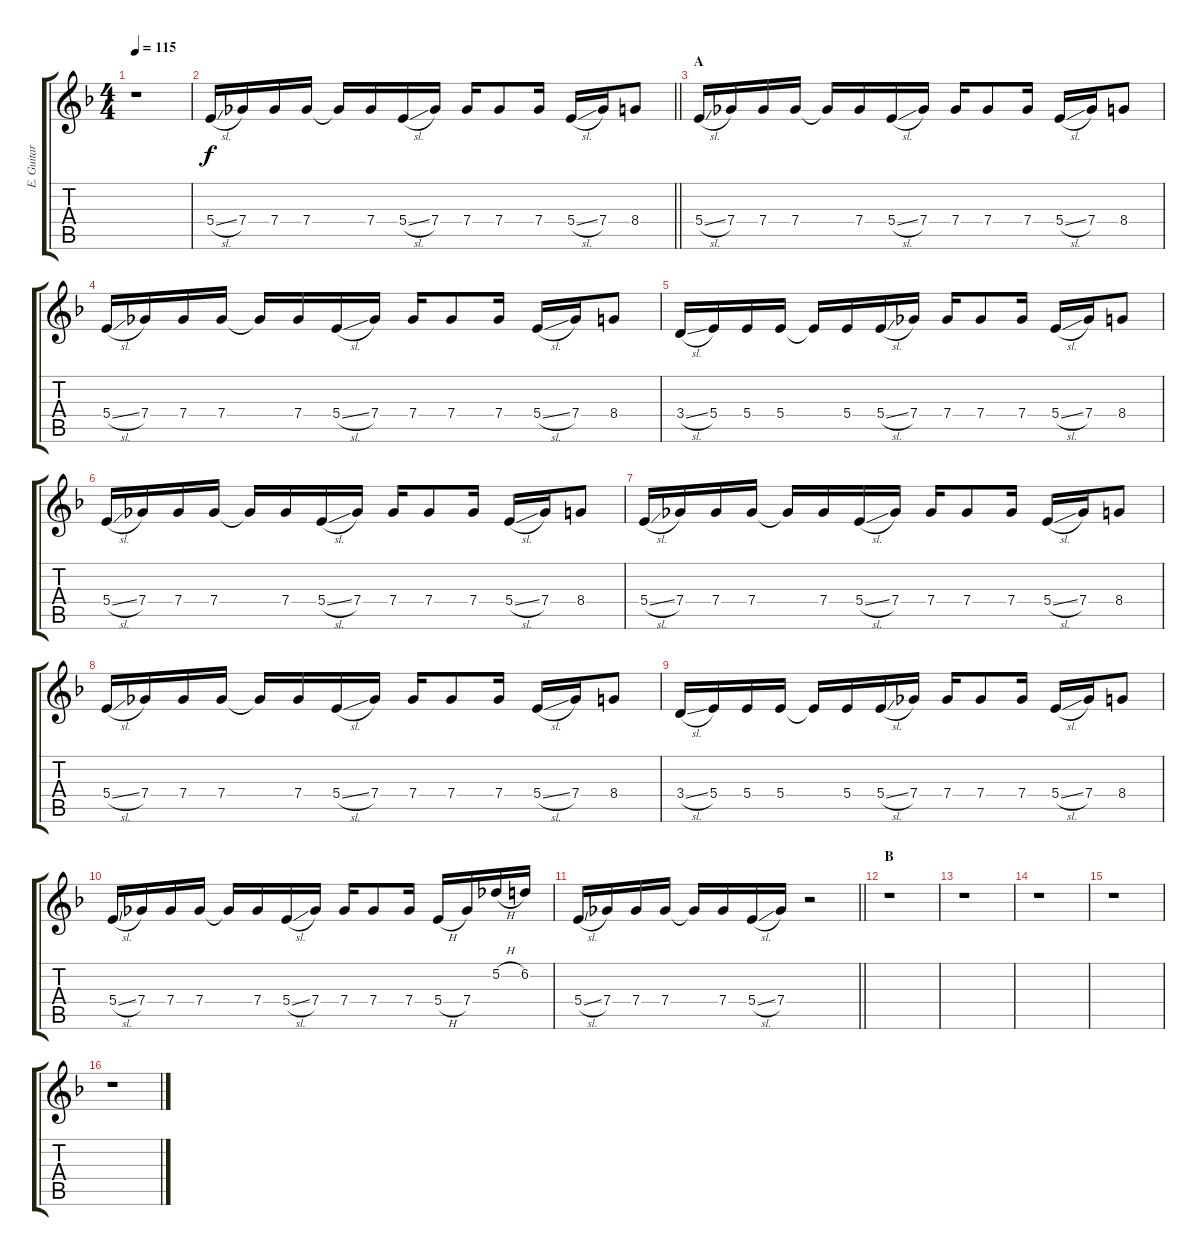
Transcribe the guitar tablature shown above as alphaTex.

\track ("E. Guitar IV" "E. Guitar ") {instrument electricguitarclean}
\staff {score tabs}
\tuning (Db4 Ab3 E3 B2 Gb2 B1) {hide}
\ts (4 4)
\tempo 115
\clef g2
\ks f
r.1{dy f} |
\barLineRight lightlight
5.4{sl}.16 7.4.16 7.4.16 7.4.16 7.4{t}.16 7.4.16 5.4{sl}.16 7.4.16 7.4.16 7.4.8 7.4.16 5.4{sl}.16 7.4.16 8.4.8 |
\section ("" "A")
5.4{sl}.16 7.4.16 7.4.16 7.4.16 7.4{t}.16 7.4.16 5.4{sl}.16 7.4.16 7.4.16 7.4.8 7.4.16 5.4{sl}.16 7.4.16 8.4.8 |
5.4{sl}.16 7.4.16 7.4.16 7.4.16 7.4{t}.16 7.4.16 5.4{sl}.16 7.4.16 7.4.16 7.4.8 7.4.16 5.4{sl}.16 7.4.16 8.4.8 |
3.4{sl}.16 5.4.16 5.4.16 5.4.16 5.4{t}.16 5.4.16 5.4{sl}.16 7.4.16 7.4.16 7.4.8 7.4.16 5.4{sl}.16 7.4.16 8.4.8 |
5.4{sl}.16 7.4.16 7.4.16 7.4.16 7.4{t}.16 7.4.16 5.4{sl}.16 7.4.16 7.4.16 7.4.8 7.4.16 5.4{sl}.16 7.4.16 8.4.8 |
5.4{sl}.16 7.4.16 7.4.16 7.4.16 7.4{t}.16 7.4.16 5.4{sl}.16 7.4.16 7.4.16 7.4.8 7.4.16 5.4{sl}.16 7.4.16 8.4.8 |
5.4{sl}.16 7.4.16 7.4.16 7.4.16 7.4{t}.16 7.4.16 5.4{sl}.16 7.4.16 7.4.16 7.4.8 7.4.16 5.4{sl}.16 7.4.16 8.4.8 |
3.4{sl}.16 5.4.16 5.4.16 5.4.16 5.4{t}.16 5.4.16 5.4{sl}.16 7.4.16 7.4.16 7.4.8 7.4.16 5.4{sl}.16 7.4.16 8.4.8 |
5.4{sl}.16 7.4.16 7.4.16 7.4.16 7.4{t}.16 7.4.16 5.4{sl}.16 7.4.16 7.4.16 7.4.8 7.4.16 5.4{h}.16 7.4.16 5.2{h}.16 6.2.16 |
\barLineRight lightlight
5.4{sl}.16 7.4.16 7.4.16 7.4.16 7.4{t}.16 7.4.16 5.4{sl}.16 7.4.16 r.2 |
\section ("" "B")
r.1 |
r.1 |
r.1 |
r.1 |
r.1
